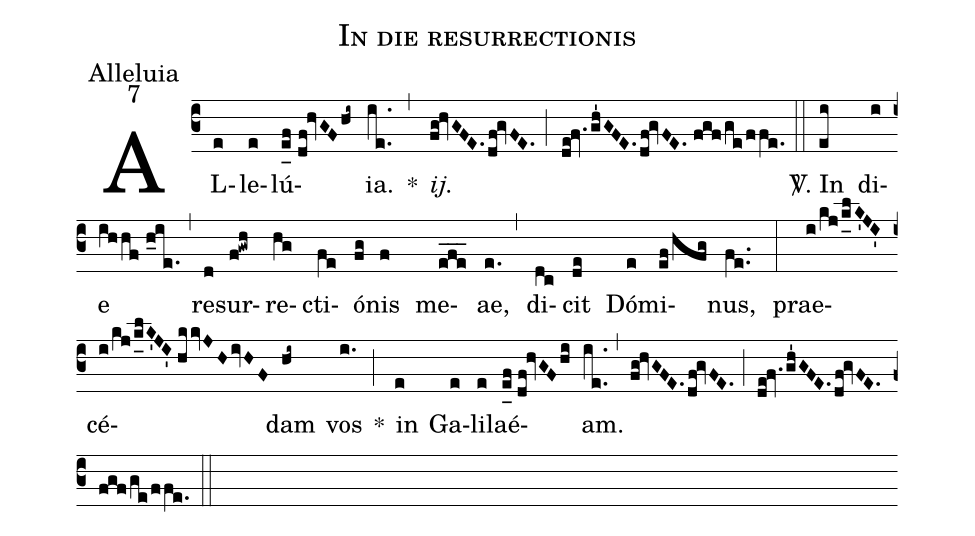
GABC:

name:In die resurrectionis;
office-part:Alleluia;
mode:7;
%%
(c3) AL(e)le(e)lú(e_[uh:l]f//df!hvGFhi~){ia}.(ie..) *(,) <i>ij.</i>(fg!hvGFE.df!gvFE.) (;) (de!fv.gh'GFE.df!gvFE.//fgf/!ge/!ffe.) (::) <sp>V/</sp>. In(ei) di(i)e(ihhf//h_ie.) (,) re(d)sur(f!gwh)re(hg)cti(fe)ó(fg)nis(f) me(efe___)ae,(e.) (,) di(dc)cit(de) <nlba>Dó(e)mi(ef/hfg)nus,</nlba>(fe..) (:) prae(i/kj/k_[uh:l]lK'JI')cé(i/kj/k_[uh:l]lK'JI'//hkkvJHivHF)dam(hi~) vos(i.) *(;) in(e) Ga(e)li(e)laé(e_[uh:l]f//df!hvGFhi)am.(ie..) (,) (fg!hvGFE.df!gvFE.) (;) (de!fv.gh'GFE.df!gvFE.//fgf/ge/ffe.) (::)
